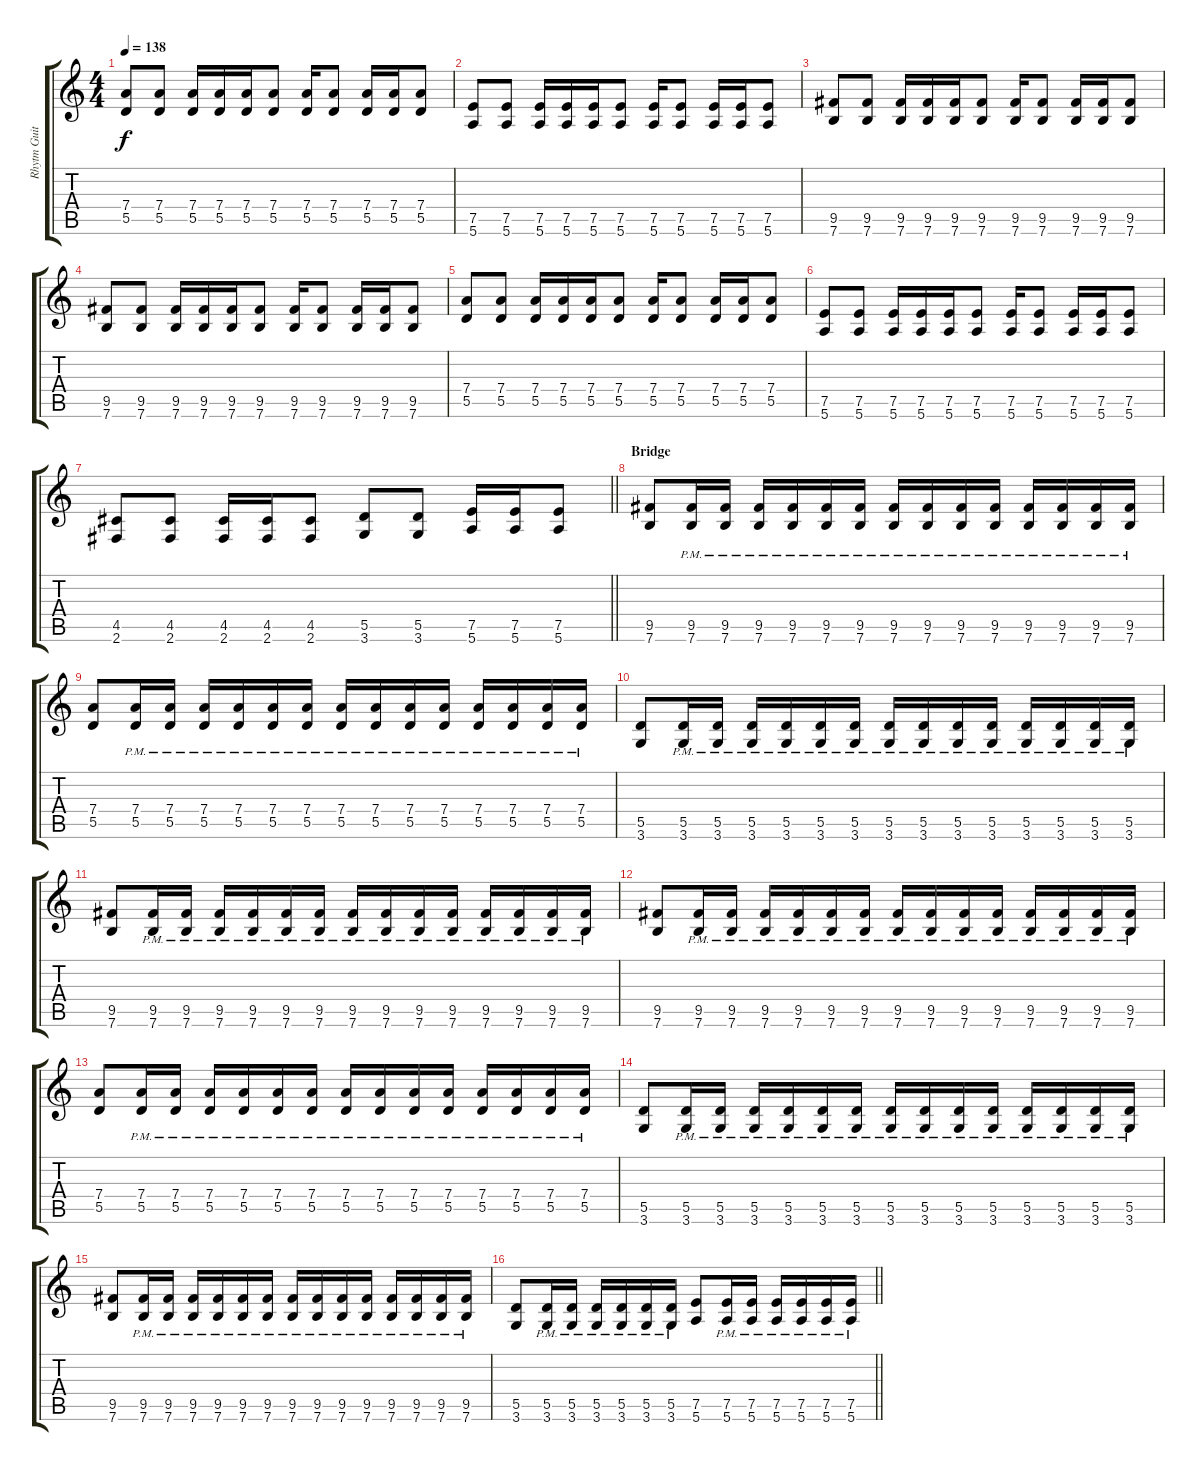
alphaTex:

\track ("Rhytm Guitar" "Rhytm Guit") {instrument distortionguitar}
\staff {score tabs}
\tuning (E4 B3 G3 D3 A2 E2) {hide}
\ts (4 4)
\tempo 138
\clef g2
\ks c
(7.4 5.5).8{dy f} (7.4 5.5).8 (7.4 5.5).16 (7.4 5.5).16 (7.4 5.5).16 (7.4 5.5).8 (7.4 5.5).16 (7.4 5.5).8 (7.4 5.5).16 (7.4 5.5).16 (7.4 5.5).8 |
(7.5 5.6).8 (7.5 5.6).8 (7.5 5.6).16 (7.5 5.6).16 (7.5 5.6).16 (7.5 5.6).8 (7.5 5.6).16 (7.5 5.6).8 (7.5 5.6).16 (7.5 5.6).16 (7.5 5.6).8 |
(9.5 7.6).8 (9.5 7.6).8 (9.5 7.6).16 (9.5 7.6).16 (9.5 7.6).16 (9.5 7.6).8 (9.5 7.6).16 (9.5 7.6).8 (9.5 7.6).16 (9.5 7.6).16 (9.5 7.6).8 |
(9.5 7.6).8 (9.5 7.6).8 (9.5 7.6).16 (9.5 7.6).16 (9.5 7.6).16 (9.5 7.6).8 (9.5 7.6).16 (9.5 7.6).8 (9.5 7.6).16 (9.5 7.6).16 (9.5 7.6).8 |
(7.4 5.5).8 (7.4 5.5).8 (7.4 5.5).16 (7.4 5.5).16 (7.4 5.5).16 (7.4 5.5).8 (7.4 5.5).16 (7.4 5.5).8 (7.4 5.5).16 (7.4 5.5).16 (7.4 5.5).8 |
(7.5 5.6).8 (7.5 5.6).8 (7.5 5.6).16 (7.5 5.6).16 (7.5 5.6).16 (7.5 5.6).8 (7.5 5.6).16 (7.5 5.6).8 (7.5 5.6).16 (7.5 5.6).16 (7.5 5.6).8 |
\barLineRight lightlight
(4.5 2.6).8 (4.5 2.6).8 (4.5 2.6).16 (4.5 2.6).16 (4.5 2.6).8 (5.5 3.6).8 (5.5 3.6).8 (7.5 5.6).16 (7.5 5.6).16 (7.5 5.6).8 |
\section ("" "Bridge")
(9.5 7.6).8 (9.5{pm} 7.6{pm}).16 (9.5{pm} 7.6{pm}).16 (9.5{pm} 7.6{pm}).16 (9.5{pm} 7.6{pm}).16 (9.5{pm} 7.6{pm}).16 (9.5{pm} 7.6{pm}).16 (9.5{pm} 7.6{pm}).16 (9.5{pm} 7.6{pm}).16 (9.5{pm} 7.6{pm}).16 (9.5{pm} 7.6{pm}).16 (9.5{pm} 7.6{pm}).16 (9.5{pm} 7.6{pm}).16 (9.5{pm} 7.6{pm}).16 (9.5{pm} 7.6{pm}).16 |
(7.4 5.5).8 (7.4{pm} 5.5{pm}).16 (7.4{pm} 5.5{pm}).16 (7.4{pm} 5.5{pm}).16 (7.4{pm} 5.5{pm}).16 (7.4{pm} 5.5{pm}).16 (7.4{pm} 5.5{pm}).16 (7.4{pm} 5.5{pm}).16 (7.4{pm} 5.5{pm}).16 (7.4{pm} 5.5{pm}).16 (7.4{pm} 5.5{pm}).16 (7.4{pm} 5.5{pm}).16 (7.4{pm} 5.5{pm}).16 (7.4{pm} 5.5{pm}).16 (7.4{pm} 5.5{pm}).16 |
(5.5 3.6).8 (5.5{pm} 3.6{pm}).16 (5.5{pm} 3.6{pm}).16 (5.5{pm} 3.6{pm}).16 (5.5{pm} 3.6{pm}).16 (5.5{pm} 3.6{pm}).16 (5.5{pm} 3.6{pm}).16 (5.5{pm} 3.6{pm}).16 (5.5{pm} 3.6{pm}).16 (5.5{pm} 3.6{pm}).16 (5.5{pm} 3.6{pm}).16 (5.5{pm} 3.6{pm}).16 (5.5{pm} 3.6{pm}).16 (5.5{pm} 3.6{pm}).16 (5.5{pm} 3.6{pm}).16 |
(9.5 7.6).8 (9.5{pm} 7.6{pm}).16 (9.5{pm} 7.6{pm}).16 (9.5{pm} 7.6{pm}).16 (9.5{pm} 7.6{pm}).16 (9.5{pm} 7.6{pm}).16 (9.5{pm} 7.6{pm}).16 (9.5{pm} 7.6{pm}).16 (9.5{pm} 7.6{pm}).16 (9.5{pm} 7.6{pm}).16 (9.5{pm} 7.6{pm}).16 (9.5{pm} 7.6{pm}).16 (9.5{pm} 7.6{pm}).16 (9.5{pm} 7.6{pm}).16 (9.5{pm} 7.6{pm}).16 |
(9.5 7.6).8 (9.5{pm} 7.6{pm}).16 (9.5{pm} 7.6{pm}).16 (9.5{pm} 7.6{pm}).16 (9.5{pm} 7.6{pm}).16 (9.5{pm} 7.6{pm}).16 (9.5{pm} 7.6{pm}).16 (9.5{pm} 7.6{pm}).16 (9.5{pm} 7.6{pm}).16 (9.5{pm} 7.6{pm}).16 (9.5{pm} 7.6{pm}).16 (9.5{pm} 7.6{pm}).16 (9.5{pm} 7.6{pm}).16 (9.5{pm} 7.6{pm}).16 (9.5{pm} 7.6{pm}).16 |
(7.4 5.5).8 (7.4{pm} 5.5{pm}).16 (7.4{pm} 5.5{pm}).16 (7.4{pm} 5.5{pm}).16 (7.4{pm} 5.5{pm}).16 (7.4{pm} 5.5{pm}).16 (7.4{pm} 5.5{pm}).16 (7.4{pm} 5.5{pm}).16 (7.4{pm} 5.5{pm}).16 (7.4{pm} 5.5{pm}).16 (7.4{pm} 5.5{pm}).16 (7.4{pm} 5.5{pm}).16 (7.4{pm} 5.5{pm}).16 (7.4{pm} 5.5{pm}).16 (7.4{pm} 5.5{pm}).16 |
(5.5 3.6).8 (5.5{pm} 3.6{pm}).16 (5.5{pm} 3.6{pm}).16 (5.5{pm} 3.6{pm}).16 (5.5{pm} 3.6{pm}).16 (5.5{pm} 3.6{pm}).16 (5.5{pm} 3.6{pm}).16 (5.5{pm} 3.6{pm}).16 (5.5{pm} 3.6{pm}).16 (5.5{pm} 3.6{pm}).16 (5.5{pm} 3.6{pm}).16 (5.5{pm} 3.6{pm}).16 (5.5{pm} 3.6{pm}).16 (5.5{pm} 3.6{pm}).16 (5.5{pm} 3.6{pm}).16 |
(9.5 7.6).8 (9.5{pm} 7.6{pm}).16 (9.5{pm} 7.6{pm}).16 (9.5{pm} 7.6{pm}).16 (9.5{pm} 7.6{pm}).16 (9.5{pm} 7.6{pm}).16 (9.5{pm} 7.6{pm}).16 (9.5{pm} 7.6{pm}).16 (9.5{pm} 7.6{pm}).16 (9.5{pm} 7.6{pm}).16 (9.5{pm} 7.6{pm}).16 (9.5{pm} 7.6{pm}).16 (9.5{pm} 7.6{pm}).16 (9.5{pm} 7.6{pm}).16 (9.5{pm} 7.6{pm}).16 |
\barLineRight lightlight
(5.5 3.6).8 (5.5{pm} 3.6{pm}).16 (5.5{pm} 3.6{pm}).16 (5.5{pm} 3.6{pm}).16 (5.5{pm} 3.6{pm}).16 (5.5{pm} 3.6{pm}).16 (5.5{pm} 3.6{pm}).16 (7.5 5.6).8 (7.5{pm} 5.6{pm}).16 (7.5{pm} 5.6{pm}).16 (7.5{pm} 5.6{pm}).16 (7.5{pm} 5.6{pm}).16 (7.5{pm} 5.6{pm}).16 (7.5{pm} 5.6{pm}).16
